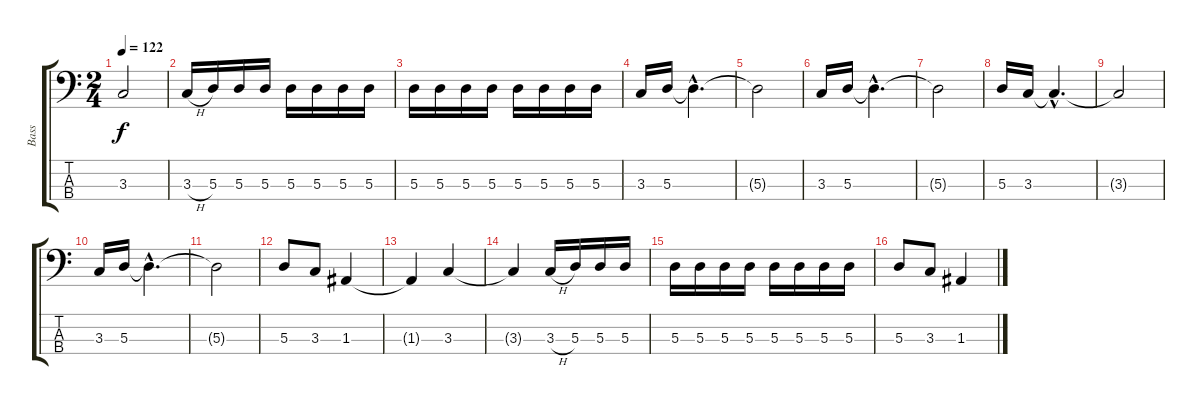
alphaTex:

\track ("Bass" "Bass") {instrument electricbassfinger}
\staff {score tabs}
\tuning (G2 D2 A1 E1) {hide}
\ts (2 4)
\tempo 122
\clef f4
\ks c
3.3{t}.2{dy f} |
3.3{h}.16 5.3.16 5.3.16 5.3.16 5.3.16 5.3.16 5.3.16 5.3.16 |
5.3.16 5.3.16 5.3.16 5.3.16 5.3.16 5.3.16 5.3.16 5.3.16 |
3.3.16 5.3.16 5.3{hac t}.4{d} |
5.3{t}.2 |
3.3.16 5.3.16 5.3{hac t}.4{d} |
5.3{t}.2 |
5.3.16 3.3.16 3.3{hac t}.4{d} |
3.3{t}.2 |
3.3.16 5.3.16 5.3{hac t}.4{d} |
5.3{t}.2 |
5.3.8 3.3.8 1.3.4 |
1.3{t}.4 3.3.4 |
3.3{t}.4 3.3{h}.16 5.3.16 5.3.16 5.3.16 |
5.3.16 5.3.16 5.3.16 5.3.16 5.3.16 5.3.16 5.3.16 5.3.16 |
5.3.8 3.3.8 1.3.4
